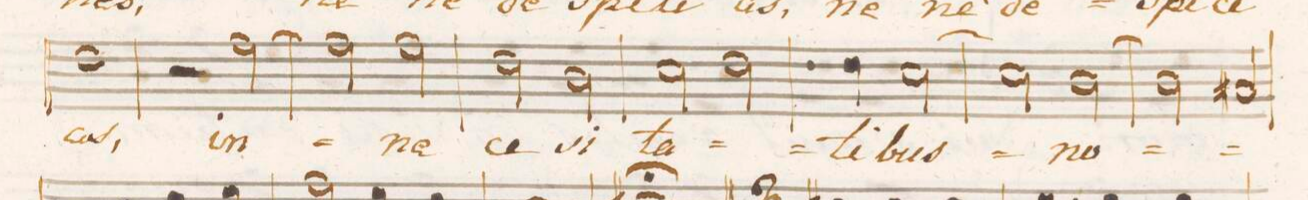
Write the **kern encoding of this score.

**kern	**text	**dynam
*I"Tenore.	*	*
*clefC4	*	*
*k[]	*	*
*met(c|)	*	*
*M2/2	*	*
1c	-as,	.
=42	=42	=42
2r	.	.
[>2e\	in	.
=43	=43	=43
2e\]	.	.
2e\	ne-	.
=44	=44	=44
2c\	-ce-	.
2A\	-si-	.
=45	=45	=45
2B\	-ta-	.
[y2c\	.	.
=46	=46	=46
4c\]	.	.
4c\	-ti-	.
[>2B\	-bus	.
=47	=47	=47
2B\]	.	.
[>2A\	no-	.
=48	=48	=48
2A\]	.	.
2G#X/	.	.
=49	=49	=49
*-	*-	*-
